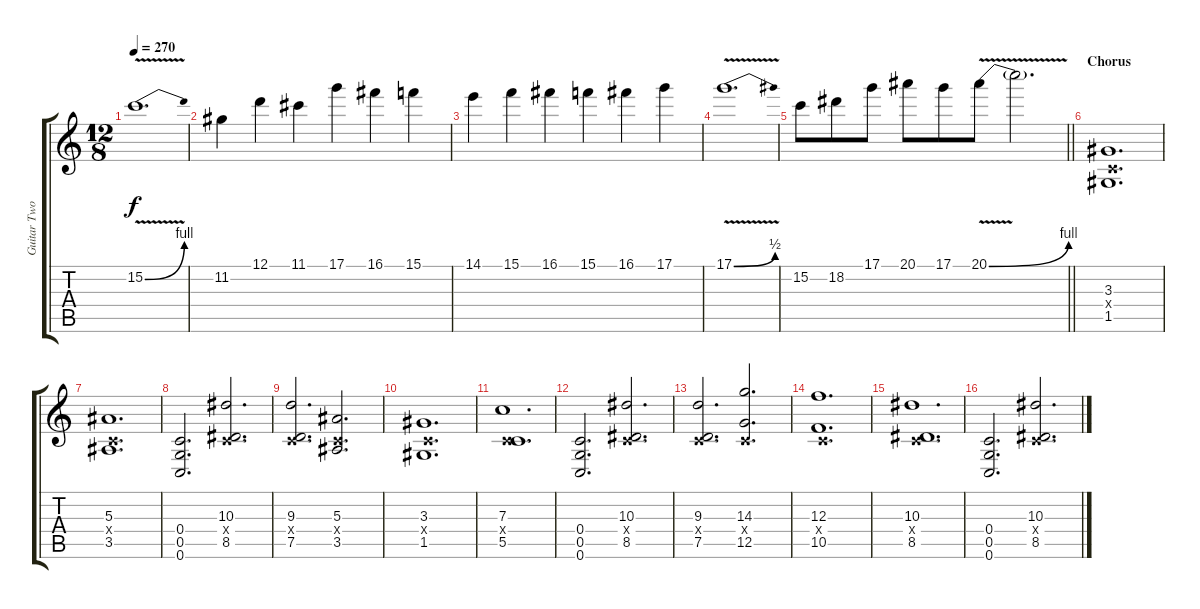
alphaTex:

\track ("Guitar Two" "Guitar Two") {instrument overdrivenguitar}
\staff {score tabs}
\tuning (D4 A3 F3 C3 G2 C2) {hide}
\ts (12 8)
\tempo 270
\clef g2
\ks c
15.2{be (bend 0 0 60 4) v}.1{d dy f} |
11.2.4 12.1.4 11.1.4 17.1.4 16.1.4 15.1.4 |
14.1.4 15.1.4 16.1.4 15.1.4 16.1.4 17.1.4 |
17.1{be (bend 0 0 60 2) v}.1{d} |
\barLineRight lightlight
15.2.8 18.2.8 17.1.8 20.1.8 17.1.8 20.1{be (bend 0 0 60 4) v}.8 20.1{t}.2{d} |
\section ("" "Chorus")
(3.3 0.4{x} 1.5).1{d} |
(5.3 0.4{x} 3.5).1{d} |
(0.4 0.5 0.6).2{d} (10.3 0.4{x} 8.5).2{d} |
(9.3 0.4{x} 7.5).2{d} (5.3 0.4{x} 3.5).2{d} |
(3.3 0.4{x} 1.5).1{d} |
(7.3 0.4{x} 5.5).1{d} |
(0.4 0.5 0.6).2{d} (10.3 0.4{x} 8.5).2{d} |
(9.3 0.4{x} 7.5).2{d} (14.3 0.4{x} 12.5).2{d} |
(12.3 0.4{x} 10.5).1{d} |
(10.3 0.4{x} 8.5).1{d} |
(0.4 0.5 0.6).2{d} (10.3 0.4{x} 8.5).2{d}
